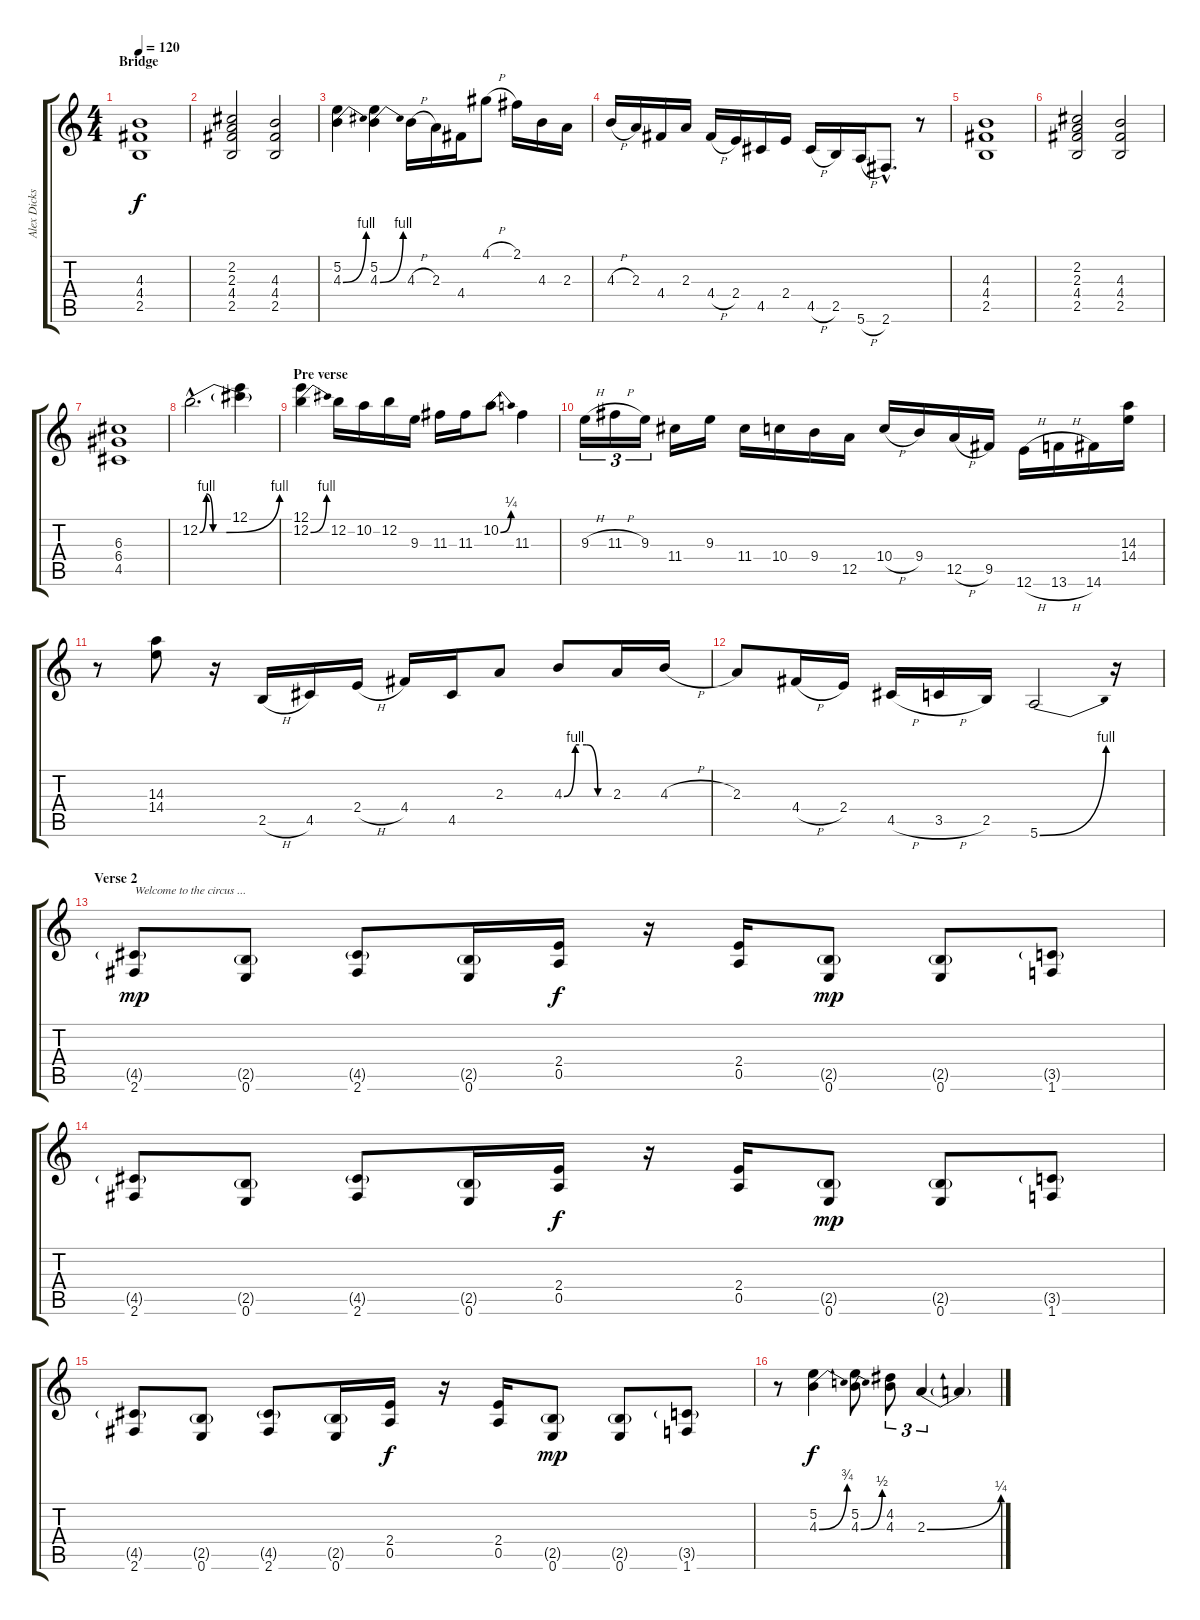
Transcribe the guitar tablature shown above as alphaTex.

\track ("Alex Dickson (Guitar)" "Alex Dicks") {instrument distortionguitar}
\staff {score tabs}
\tuning (E4 B3 G3 D3 A2 E2) {hide}
\ts (4 4)
\section ("" "Bridge")
\tempo 120
\clef g2
\ks c
(4.3 4.4 2.5).1{dy f} |
(2.2 2.3 4.4 2.5).2 (4.3 4.4 2.5).2 |
(5.2 4.3{be (bend 0 0 60 4)}).4 (5.2 4.3{be (bend 0 0 60 4)}).4 4.3{h}.16 2.3.16 4.4.16 4.1{h}.8 2.1.16 4.3.16 2.3.16 |
4.3{h}.16 2.3.16 4.4.16 2.3.16 4.4{h}.16 2.4.16 4.5.16 2.4.16 4.5{h}.16 2.5.16 5.6{h}.16 2.6{hac}.8{d} r.8 |
(4.3 4.4 2.5).1 |
(2.2 2.3 4.4 2.5).2 (4.3 4.4 2.5).2 |
(6.3 6.4 4.5).1 |
12.2{be (custom 0 0 5 4 10 0 20 0 60 4) hac}.2{d} (12.1 12.2{t}).4 |
\section ("" "Pre verse")
(12.1 12.2{be (bend 0 0 60 4)}).4 12.2.16 10.2.16 12.2.16 9.3.16 11.3.16 11.3.16 10.2{be (bend 0 0 60 1)}.8 11.3.4 |
9.3{h}.16{tu (3 2)} 11.3{h}.16{tu (3 2)} 9.3.16{tu (3 2)} 11.4.16 9.3.16 11.4.16 10.4.16 9.4.16 12.5.16 10.4{h}.16 9.4.16 12.5{h}.16 9.5.16 12.6{h}.16 13.6{h}.16 14.6.16 (14.3 14.4).16 |
r.8 (14.3 14.4).8 r.16 2.5{h}.16 4.5.16 2.4{h}.16 4.4.16 4.5.16 2.3.8 4.3{be (custom 0 0 15 4 30 4 45 0 60 0)}.8 2.3.16 4.3{h}.16 |
2.3.8 4.4{h}.16 2.4.16 4.5{h}.16 3.5{h}.16 2.5.16 5.6{be (bend 0 0 60 4)}.2 r.16 |
\section ("" "Verse 2")
(4.5{g} 2.6).8{txt "Welcome to the circus ..." dy mp} (2.5{g} 0.6).8 (4.5{g} 2.6).8 (2.5{g} 0.6).16 (2.4 0.5).16{dy f} r.16 (2.4 0.5).16 (2.5{g} 0.6).8{dy mp} (2.5{g} 0.6).8 (3.5{g} 1.6).8 |
(4.5{g} 2.6).8 (2.5{g} 0.6).8 (4.5{g} 2.6).8 (2.5{g} 0.6).16 (2.4 0.5).16{dy f} r.16 (2.4 0.5).16 (2.5{g} 0.6).8{dy mp} (2.5{g} 0.6).8 (3.5{g} 1.6).8 |
(4.5{g} 2.6).8 (2.5{g} 0.6).8 (4.5{g} 2.6).8 (2.5{g} 0.6).16 (2.4 0.5).16{dy f} r.16 (2.4 0.5).16 (2.5{g} 0.6).8{dy mp} (2.5{g} 0.6).8 (3.5{g} 1.6).8 |
r.8 (5.2 4.3{be (bend 0 0 60 3)}).4{dy f} (5.2 4.3{be (bend 0 0 60 2)}).8 (4.2 4.3).8{tu (3 2)} 2.3{be (bend 0 0 60 1)}.4{tu (3 2)} 2.3{t}.4
